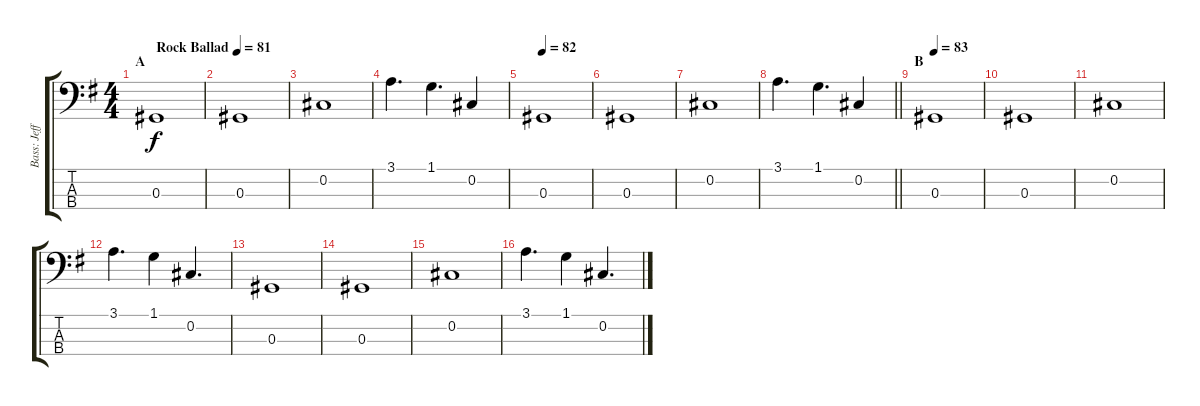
\track ("Bass: Jeff" "Bass: Jeff") {instrument synthbass2}
\staff {score tabs}
\tuning (Gb2 Db2 Ab1 Eb1) {hide}
\ts (4 4)
\section ("" "A")
\tempo (81 "Rock Ballad")
\clef f4
\ks g
0.3.1{dy f instrument synthbass2} |
0.3.1 |
0.2.1 |
3.1.4{d} 1.1.4{d} 0.2.4 |
\tempo 82
0.3.1 |
0.3.1 |
0.2.1 |
\barLineRight lightlight
3.1.4{d} 1.1.4{d} 0.2.4 |
\section ("" "B")
\tempo 83
0.3.1 |
0.3.1 |
0.2.1 |
3.1.4{d} 1.1.4 0.2.4{d} |
0.3.1 |
0.3.1 |
0.2.1 |
3.1.4{d} 1.1.4 0.2.4{d}
